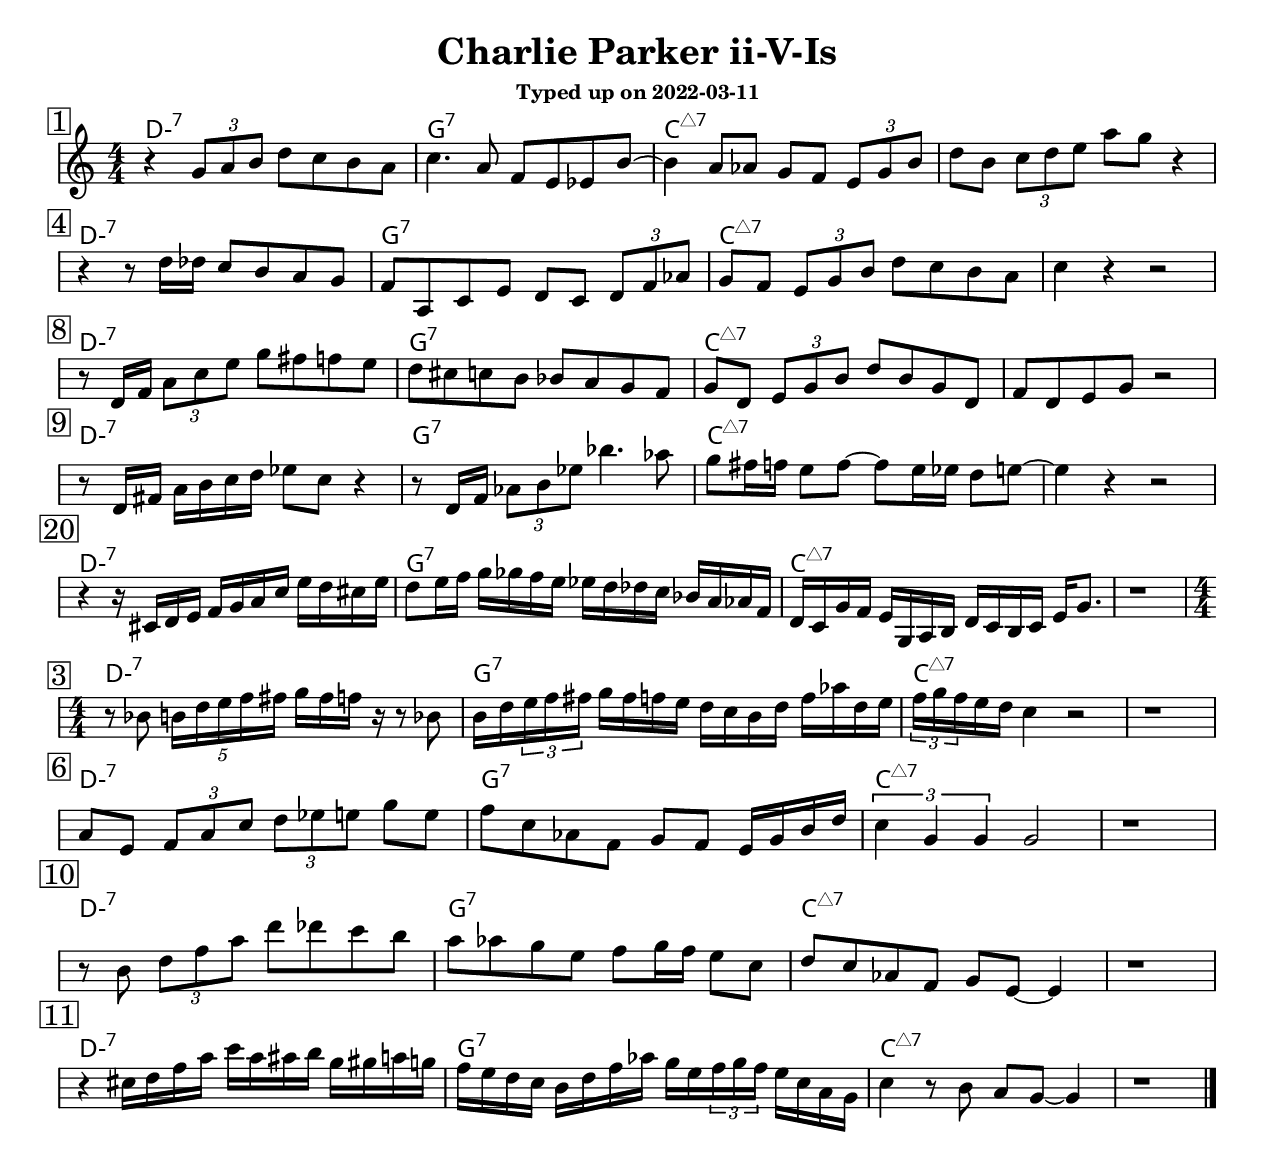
\version "2.22.1"

\include "../includes/globals.ily"
\include "../includes/chords.ily"
\include "../includes/symbols.ily"

\header {
  title = "Charlie Parker ii-V-Is"
  subsubtitle = "Typed up on 2022-03-11"
}

lickOne = {
  r4 \tuplet 3/2 { c''8 d''8 e''8 } g''8 f''8 e''8 d''8 |
  f''4. d''8 bes'8 a'8 aes'8 e''8~ |
  e''4 d''8 des''8 c''8 bes'8 \tuplet 3/2 { a'8 c''8 e''8 } |
  g''8 e''8 \tuplet 3/2 { f''8 g''8 a''8 } d'''8 c'''8 r4 | \endLine
}

lickThree = {
  r8 ees'8 \tuplet 5/4 { e'16 g'16 a'16 bes'16 b'16 } c''16 b'16 bes'16 r16 r8 ees'8 |
  e'16 g'16
    \tuplet 3/2 { a'16 bes'16 b'16 }
    c''16 b'16 bes'16 a'16
    g'16 f'16 e'16 g'16
    bes'16 des''16 g'16 a'16 |
  \tuplet 3/2 { bes'16 c''16 bes'16 } a'16 g'16 f'4 r2 |
  r1 | \endLine
}

lickFour = {
  r4 r8
    g''16 ges''16
    f''8 e''8 d''8 c''8 |
  bes'8 d'8 f'8 a'8
    g'8 f'8 \tuplet 3/2 { g'8 bes'8 des''8 } |
  c''8 bes'8
    \tuplet 3/2 { a'8 c''8 e''8 }
    g''8 f''8 e''8 d''8 |
    f''4 r4 r2 | \endLine
}

lickSix = {
  d'8 a8 \tuplet 3/2 { bes8 d'8 f'8 } \tuplet 3/2 { g'8 aes'8 a'8 } c''8 a'8 |
  bes'8 f'8 des'8 bes8 c'8 bes8 a16 c'16 e'16 g'16 |
  \tuplet 3/2 { f'4 c'4 c'4 } c'2 |
  r1 | \endLine
}

lickEight = {
  r8 g'16 bes'16 \tuplet 3/2 { d''8 f''8 a''8 } c'''8 b''8 bes''8 a''8 |
  g''8 fis''8 f''8 e''8 ees''8 d''8 c''8 bes'8 |
  c''8 g'8 \tuplet 3/2 { a'8 c''8 e''8 } g''8 e''8 c''8 g'8 |
  bes'8 g'8 a'8 c''8 r2 | \endLine
}

lickNine = {
  r8 g'16 b'16 d''16 e''16 f''16 g''16 aes''8 f''8 r4 |
  r8 g'16 bes'16 \tuplet 3/2 { des''8 e''8 aes''8 } ees'''4. des'''8 |
  c'''8 b''16 bes''16 a''8 bes''8~ bes''8 a''16 aes''16 g''8 a''8~ |
  a''4 r4 r2 | \endLine
}

lickTen = {
  r8 e'8 \tuplet 3/2 { g'8 bes'8 d''8 } g''8 ges''8 f''8 e''8 |
  d''8 des''8 c''8 a'8 bes'8 c''16 bes'16 a'8 f'8 |
  g'8 f'8 des'8 bes8 c'8 a8~ a4 |
  r1 | \endLine
}

lickEleven = {
  r4 fis'16 g'16 bes'16 d''16
    f''16 d''16 dis''16 e''16
    c''16 cis''16 d''16 c''16 |
  bes'16 a'16 g'16 f'16
    e'16 g'16 bes'16 des''16
    c''16 a'16 \tuplet 3/2 { bes'16 c''16 bes'16 }
    a'16 f'16 d'16 c'16 |
  f'4 r8 e'8 d'8 c'8~ c'4 |
  r1 | \endLine
}

lickTwenty = {
  r4 r16 fis'16 g'16 a'16
    bes'16 c''16 d''16 f''16
    a''16 g''16 fis''16 a''16 |
  g''8 a''16 bes''16
    c'''16 ces'''16 bes''16 a''16
    aes''16 g''16 ges''16 f''16
    ees''16 d''16 des''16 bes'16 |
  g'16 f'16 c''16 bes'16
    a'16 c'16 d'16 e'16
    g'16 f'16 e'16 f'16
    a'16 c''8. |
  r1 | \endLine
}

\score {
  <<
    \new ChordNames="Chords" {
      \transpose f c {
        \chordmode {
          \set chordNameExceptions = #jazzChordExceptions
          \set chordChanges = ##t

          \repeat unfold 9 { g1:m7 | c1:7 | f1:maj7 | f1:maj7 | }
        }
      }
    }

  \new Voice="Voice" {
    \transpose f c {
      \key f \major
      \time 4/4
      \numericTimeSignature

      \boxMark "1"
      \lickOne

      \boxMark "4"
      \lickFour

      \boxMark "8"
      \lickEight

      \boxMark "9"
      \lickNine

      \boxMark "20"
      \lickTwenty
    }

    \transpose c g {
      \key f \major
      \time 4/4
      \numericTimeSignature

      \boxMark "3"
      \lickThree

      \boxMark "6"
      \lickSix

      \boxMark "10"
      \lickTen

      \boxMark "11"
      \lickEleven

      \songEndBar
    }
  }

  \new Lyrics="Lyrics" \lyricsto "Voice" {
    \lyricmode {
    }
  }

 >>
}
